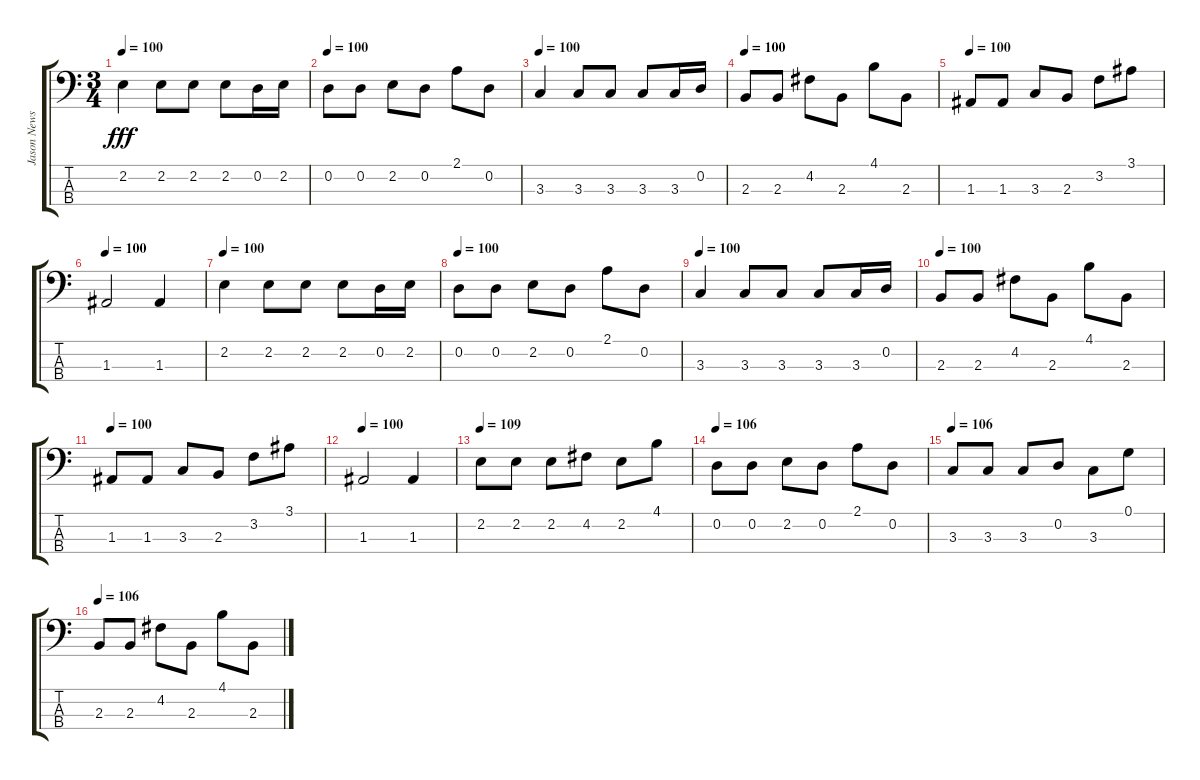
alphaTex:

\track ("Jason Newsted/Cliff Burton Bass" "Jason News") {instrument electricbasspick}
\staff {score tabs}
\tuning (G2 D2 A1 E1) {hide}
\ts (3 4)
\tempo 100
\clef f4
\ks c
2.2.4{dy fff} 2.2.8 2.2.8 2.2.8 0.2.16 2.2.16 |
\tempo 100
0.2.8 0.2.8 2.2.8 0.2.8 2.1.8 0.2.8 |
\tempo 100
3.3.4 3.3.8 3.3.8 3.3.8 3.3.16 0.2.16 |
\tempo 100
2.3.8 2.3.8 4.2.8 2.3.8 4.1.8 2.3.8 |
\tempo 100
1.3.8 1.3.8 3.3.8 2.3.8 3.2.8 3.1.8 |
\tempo 100
1.3.2 1.3.4 |
\tempo 100
2.2.4 2.2.8 2.2.8 2.2.8 0.2.16 2.2.16 |
\tempo 100
0.2.8 0.2.8 2.2.8 0.2.8 2.1.8 0.2.8 |
\tempo 100
3.3.4 3.3.8 3.3.8 3.3.8 3.3.16 0.2.16 |
\tempo 100
2.3.8 2.3.8 4.2.8 2.3.8 4.1.8 2.3.8 |
\tempo 100
1.3.8 1.3.8 3.3.8 2.3.8 3.2.8 3.1.8 |
\tempo 100
1.3.2 1.3.4 |
\tempo 106
\tempo 109
2.2.8 2.2.8 2.2.8 4.2.8 2.2.8 4.1.8 |
\tempo 106
0.2.8 0.2.8 2.2.8 0.2.8 2.1.8 0.2.8 |
\tempo 106
3.3.8 3.3.8 3.3.8 0.2.8 3.3.8 0.1.8 |
\tempo 106
2.3.8 2.3.8 4.2.8 2.3.8 4.1.8 2.3.8
